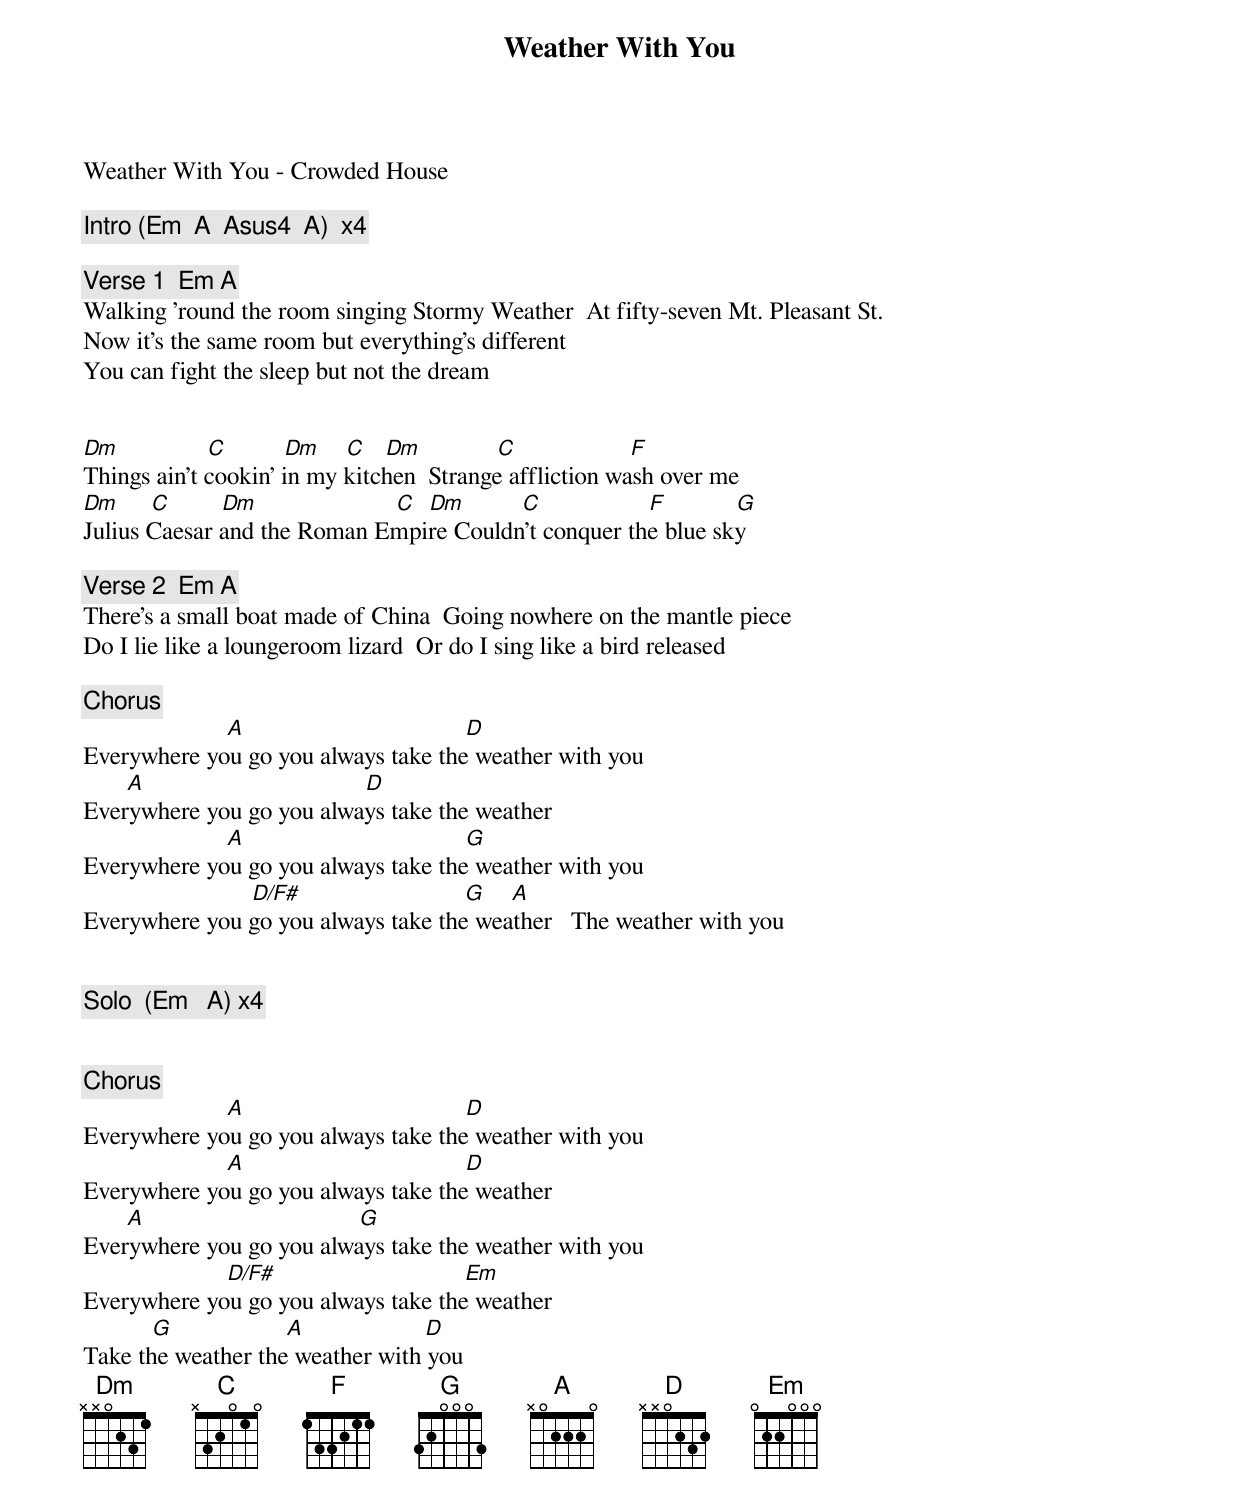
{title: Weather With You}
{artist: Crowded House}
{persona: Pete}
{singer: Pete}
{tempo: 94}
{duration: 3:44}
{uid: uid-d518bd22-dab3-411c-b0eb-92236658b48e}
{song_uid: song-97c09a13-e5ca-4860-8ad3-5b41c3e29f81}



Weather With You - Crowded House

{comment: Intro (Em  A  Asus4  A)  x4}

{comment: Verse 1  Em	A}
Walking 'round the room singing Stormy Weather  At fifty-seven Mt. Pleasant St.
Now it's the same room but everything's different
You can fight the sleep but not the dream


[Dm]              [C]         [Dm]    [C]			[Dm]            [C]                  [F]
Things ain't cookin' in my kitchen		Strange affliction wash over me
[Dm]     [C]        [Dm]                      [C]		[Dm]         [C]                 [F]           [G]
Julius Caesar and the Roman Empire	Couldn't conquer the blue sky

{comment: Verse 2  Em	A}
There's a small boat made of China		Going nowhere on the mantle piece
Do I lie like a loungeroom lizard		Or do I sing like a bird released

{comment: Chorus}
                       [A]                                   [D]
Everywhere you go you always take the weather with you
		     [A]                                   [D]
Everywhere you go you always take the weather
                       [A]                                   [G]
Everywhere you go you always take the weather with you
                           [D/F#]                          [G]		  [A]
Everywhere you go you always take the weather	  The weather with you


{comment: Solo  (Em   A) x4}


{comment: Chorus}
                       [A]                                   [D]
Everywhere you go you always take the weather with you
                       [A]                                   [D]
Everywhere you go you always take the weather
		     [A]                                  [G]
Everywhere you go you always take the weather with you
                       [D/F#]                              [Em]
Everywhere you go you always take the weather
           [G]                  [A]                   [D]
Take the weather the weather with you
